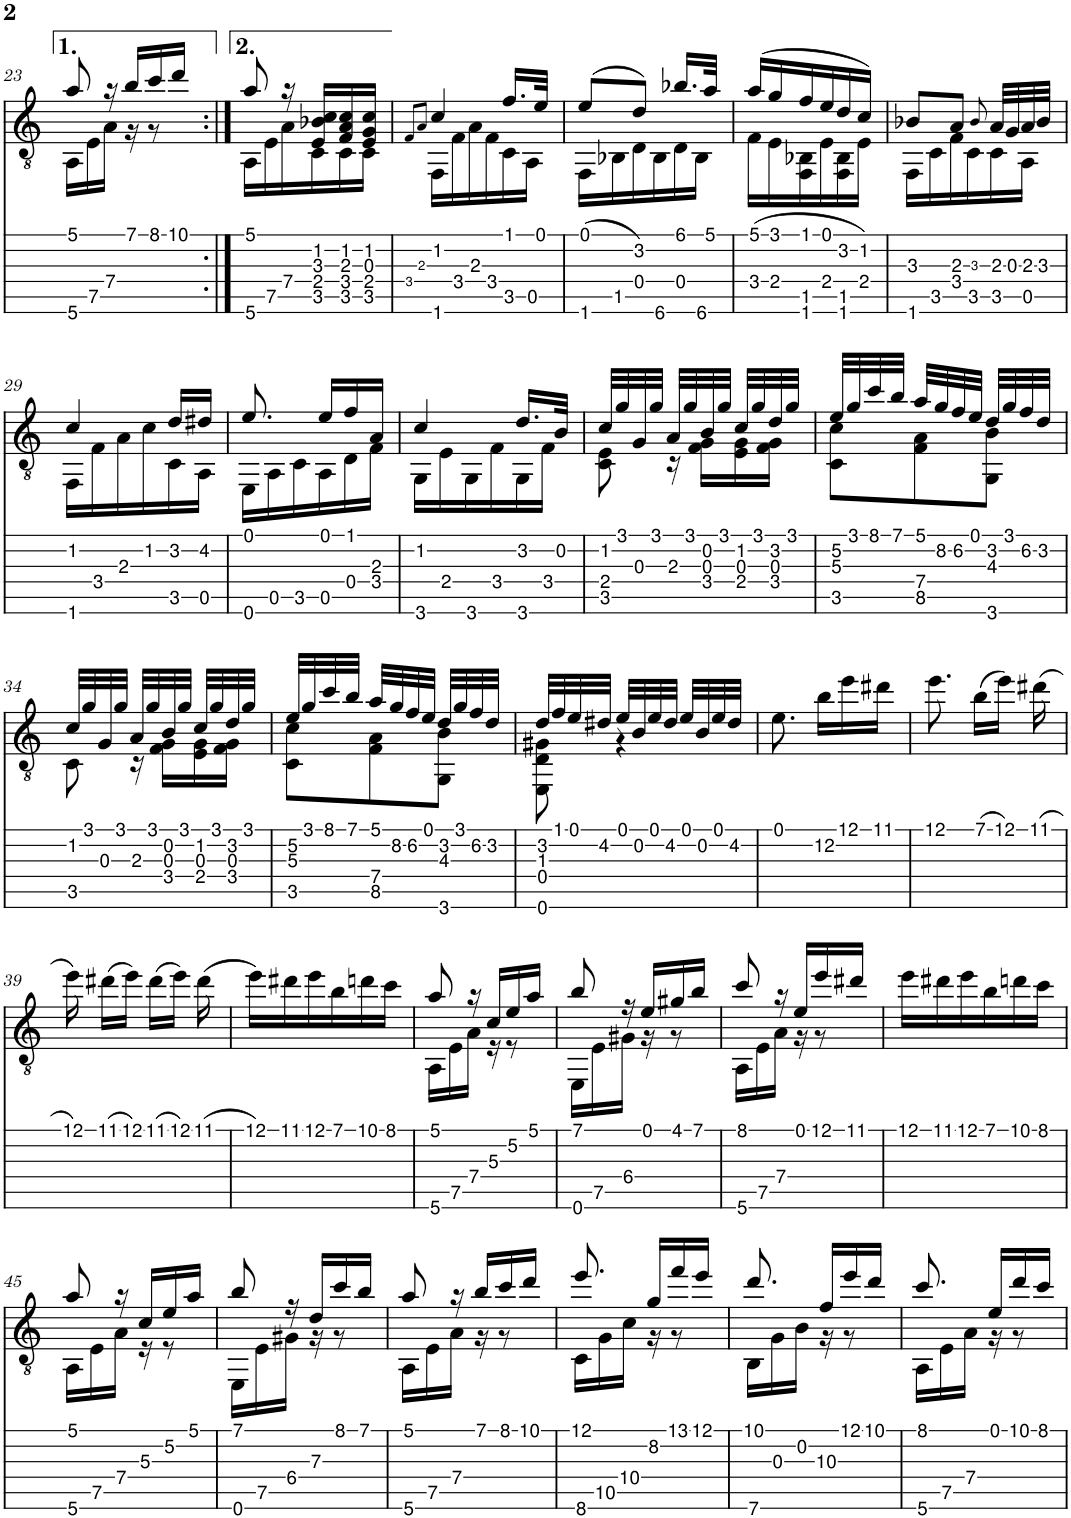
**kern	**kern
*part1	*part1
*staff2	*staff1
*I"Classical Guitar	*
!!LO:PB:g=z
*	*clefGv2
*k[f#]	*k[]
*e:	*a:
*M3/8	*M3/8
=23	=23
*^	*^
8a	16AALL	8a/	16AA\LL
.	16E	.	16E\
16r	16AJJ	16r	16A\JJ
16bLL	16r	16b/LL	16r
16cc	8r	16cc/	8r
16ddJJ	.	16dd/JJ	.
=24:|!	=24:|!	=24:|!	=24:|!
8a	16AALL	8a/	16AA\LL
.	16E	.	16E\
16r	16A	16r	16A\
16E\ 16B-\ 16c\LL	16C	16E/ 16B-X/ 16c/LL	16C\
16F\ 16A\ 16c\	16C	16F/ 16A/ 16c/	16C\
16E\ 16G\ 16c\JJ	16CJJ	16E/ 16G/ 16c/JJ	16C\JJ
=25	=25	=25	=25
qF	.	8qF/L	.
qA	.	8qA/J	.
4c	16FFLL	4c/	16FF\LL
.	16F	.	16F\
.	16A	.	16A\
.	16F	.	16F\
16.fLL	16C	16.f/LL	16C\
.	16AAJJ	.	16AA\JJ
32eJJk	.	32e/JJk	.
=26	=26	=26	=26
8eL	16FFLL	(8e/L	16FF\LL
.	16BB-	.	16BB-X\
8d	16D	8d/J)	16D\
.	16BB-	.	16BB-\
16.b-XL	16D	16.b-X/LL	16D\
.	16BB-JJ	.	16BB-\JJ
32aJJk	.	32a/JJk	.
=27	=27	=27	=27
16aLL	16FLL	(16a/LL	16F\LL
16g	16E	16g/	16E\
16f	16FF\ 16BB-\	16f/	16FF\ 16BB-X\
16e	16E	16e/	16E\
16d	16FF\ 16BB-\	16d/	16FF\ 16BB-\
16cJJ	16EJJ	16c/JJ)	16E\JJ
=28	=28	=28	=28
8B-XL	16FFLL	8B-X/L	16FF\LL
.	16C	.	16C\
8A	16F	8A/J	16F\
.	16C	.	16C\
qB-	.	8qB-/	.
32ALL	16C	32A/LLL	16C\
32G	.	32G/	.
32A	16AAJJ	32A/	16AA\JJ
32B-JJJ	.	32B-/JJJ	.
!!LO:LB:g=z	!!
=29	=29	=29	=29
4c	16FFLL	4c/	16FF\LL
.	16F	.	16F\
.	16A	.	16A\
.	16c	.	16c\
16dLL	16C	16d/LL	16C\
16d#XJJ	16AAJJ	16d#X/JJ	16AA\JJ
=30	=30	=30	=30
8.eL	16EELL	8.e/	16EE\LL
.	16AA	.	16AA\
.	16C	.	16C\
16eL	16AA	16e/LL	16AA\
16f	16D	16f/	16D\
16AJJ	16FJJ	16A/JJ	16F\JJ
=31	=31	=31	=31
4c	16GGLL	4c/	16GG\LL
.	16E	.	16E\
.	16GG	.	16GG\
.	16F	.	16F\
16.dLL	16GG	16.d/LL	16GG\
.	16FJJ	.	16F\JJ
32BJJk	.	32B/JJk	.
=32	=32	=32	=32
32cLLL	8C 8E	32c/LLL	8C\ 8E\
32g	.	32g/	.
32G	.	32G/	.
32g	.	32g/JJJ	.
32A	16r	32A/LLL	16r
32g	.	32g/	.
32B	16F\ 16G\LL	32B/	16F\ 16G\LL
32g	.	32g/JJJ	.
32c	16E\ 16G\	32c/LLL	16E\ 16G\
32g	.	32g/	.
32d	16F\ 16G\JJ	32d/	16F\ 16G\JJ
32gJJJ	.	32g/JJJ	.
=33	=33	=33	=33
32eLLL	8C\ 8c\L	32e/LLL	8C\ 8c\L
32g	.	32g/	.
32cc	.	32cc/	.
32b	.	32b/JJJ	.
32a	8F\ 8A\	32a/LLL	8F\ 8A\
32g	.	32g/	.
32f	.	32f/	.
32e	.	32e/JJJ	.
32d	8GG\ 8B\J	32d/LLL	8GG\ 8B\J
32g	.	32g/	.
32f	.	32f/	.
32dJJJ	.	32d/JJJ	.
!!LO:LB:g=z	!!
=34	=34	=34	=34
32cLLL	8C	32c/LLL	8C\
32g	.	32g/	.
32G	.	32G/	.
32g	.	32g/JJJ	.
32A	16r	32A/LLL	16r
32g	.	32g/	.
32B	16F\ 16G\LL	32B/	16F\ 16G\LL
32g	.	32g/JJJ	.
32c	16E\ 16G\	32c/LLL	16E\ 16G\
32g	.	32g/	.
32d	16F\ 16G\JJ	32d/	16F\ 16G\JJ
32gJJJ	.	32g/JJJ	.
=35	=35	=35	=35
32eLLL	8C\ 8c\L	32e/LLL	8C\ 8c\L
32g	.	32g/	.
32cc	.	32cc/	.
32b	.	32b/JJJ	.
32a	8F\ 8A\	32a/LLL	8F\ 8A\
32g	.	32g/	.
32f	.	32f/	.
32e	.	32e/JJJ	.
32d	8GG\ 8B\J	32d/LLL	8GG\ 8B\J
32g	.	32g/	.
32f	.	32f/	.
32dJJJ	.	32d/JJJ	.
=36	=36	=36	=36
32dLLL	8EE 8D 8G#	32d/LLL	8EE\ 8D\ 8G#X\
32f	.	32f/	.
32e	.	32e/	.
32d#X	.	32d#X/JJJ	.
32e	4r	32e/LLL	4r
32B	.	32B/	.
32e	.	32e/	.
32d#	.	32d#/JJJ	.
32e	.	32e/LLL	.
32B	.	32B/	.
32e	.	32e/	.
32d#JJJ	.	32d#/JJJ	.
*v	*v	*	*
*	*v	*v
=37	=37
8.eL	8.e\
16bL	16b\LL
16ee	16ee\
16dd#XJJ	16dd#X\JJ
=38	=38
8.eeL	8.ee\
16bL	(16b\LL
16ee	16ee\JJ)
16dd#XJJ	(16dd#X\
!!LO:LB:g=z
=39	=39
16eeLL	16ee\)
16dd#X	(16dd#X\LL
16ee	16ee\JJ)
16dd#	(16dd#\LL
16ee	16ee\JJ)
16dd#JJ	(16dd#\
=40	=40
16eeLL	16ee\LL)
16dd#X	16dd#X\
16ee	16ee\
16b	16b\
16ddn	16ddn\
16ccJJ	16cc\JJ
=41	=41
*^	*^
8a	16AALL	8a/	16AA\LL
.	16E	.	16E\
16r	16AJJ	16r	16A\JJ
16cLL	16r	16c/LL	16r
16e	8r	16e/	8r
16aJJ	.	16a/JJ	.
=42	=42	=42	=42
8b	16EELL	8b/	16EE\LL
.	16E	.	16E\
16r	16G#JJ	16r	16G#X\JJ
16eLL	16r	16e/LL	16r
16g#X	8r	16g#X/	8r
16bJJ	.	16b/JJ	.
=43	=43	=43	=43
8cc	16AALL	8cc/	16AA\LL
.	16E	.	16E\
16r	16AJJ	16r	16A\JJ
16eLL	16r	16e/LL	16r
16ee	8r	16ee/	8r
16dd#XJJ	.	16dd#X/JJ	.
=44	=44	=44	=44
16eeLL	4.r	16ee\LL	4.ryy
16dd#X	.	16dd#X\	.
16ee	.	16ee\	.
16b	.	16b\	.
16ddn	.	16ddn\	.
16ccJJ	.	16cc\JJ	.
!!LO:LB:g=z	!!
=45	=45	=45	=45
8a	16AALL	8a/	16AA\LL
.	16E	.	16E\
16r	16AJJ	16r	16A\JJ
16cLL	16r	16c/LL	16r
16e	8r	16e/	8r
16aJJ	.	16a/JJ	.
=46	=46	=46	=46
8b	16EELL	8b/	16EE\LL
.	16E	.	16E\
16r	16G#JJ	16r	16G#X\JJ
16dLL	16r	16d/LL	16r
16cc	8r	16cc/	8r
16bJJ	.	16b/JJ	.
=47	=47	=47	=47
8a	16AALL	8a/	16AA\LL
.	16E	.	16E\
16r	16AJJ	16r	16A\JJ
16bLL	16r	16b/LL	16r
16cc	8r	16cc/	8r
16ddJJ	.	16dd/JJ	.
=48	=48	=48	=48
8.eeL	16CLL	8.ee/	16C\LL
.	16G	.	16G\
.	16cJJ	.	16c\JJ
16gL	16r	16g/LL	16r
16ff	8r	16ff/	8r
16eeJJ	.	16ee/JJ	.
=49	=49	=49	=49
8.ddL	16BBLL	8.dd/	16BB\LL
.	16G	.	16G\
.	16BJJ	.	16B\JJ
16fL	16r	16f/LL	16r
16ee	8r	16ee/	8r
16ddJJ	.	16dd/JJ	.
=50	=50	=50	=50
8.ccL	16AALL	8.cc/	16AA\LL
.	16E	.	16E\
.	16AJJ	.	16A\JJ
16eL	16r	16e/LL	16r
16dd	8r	16dd/	8r
16ccJJ	.	16cc/JJ	.
*v	*v	*	*
*	*v	*v
=	=
*-	*-
